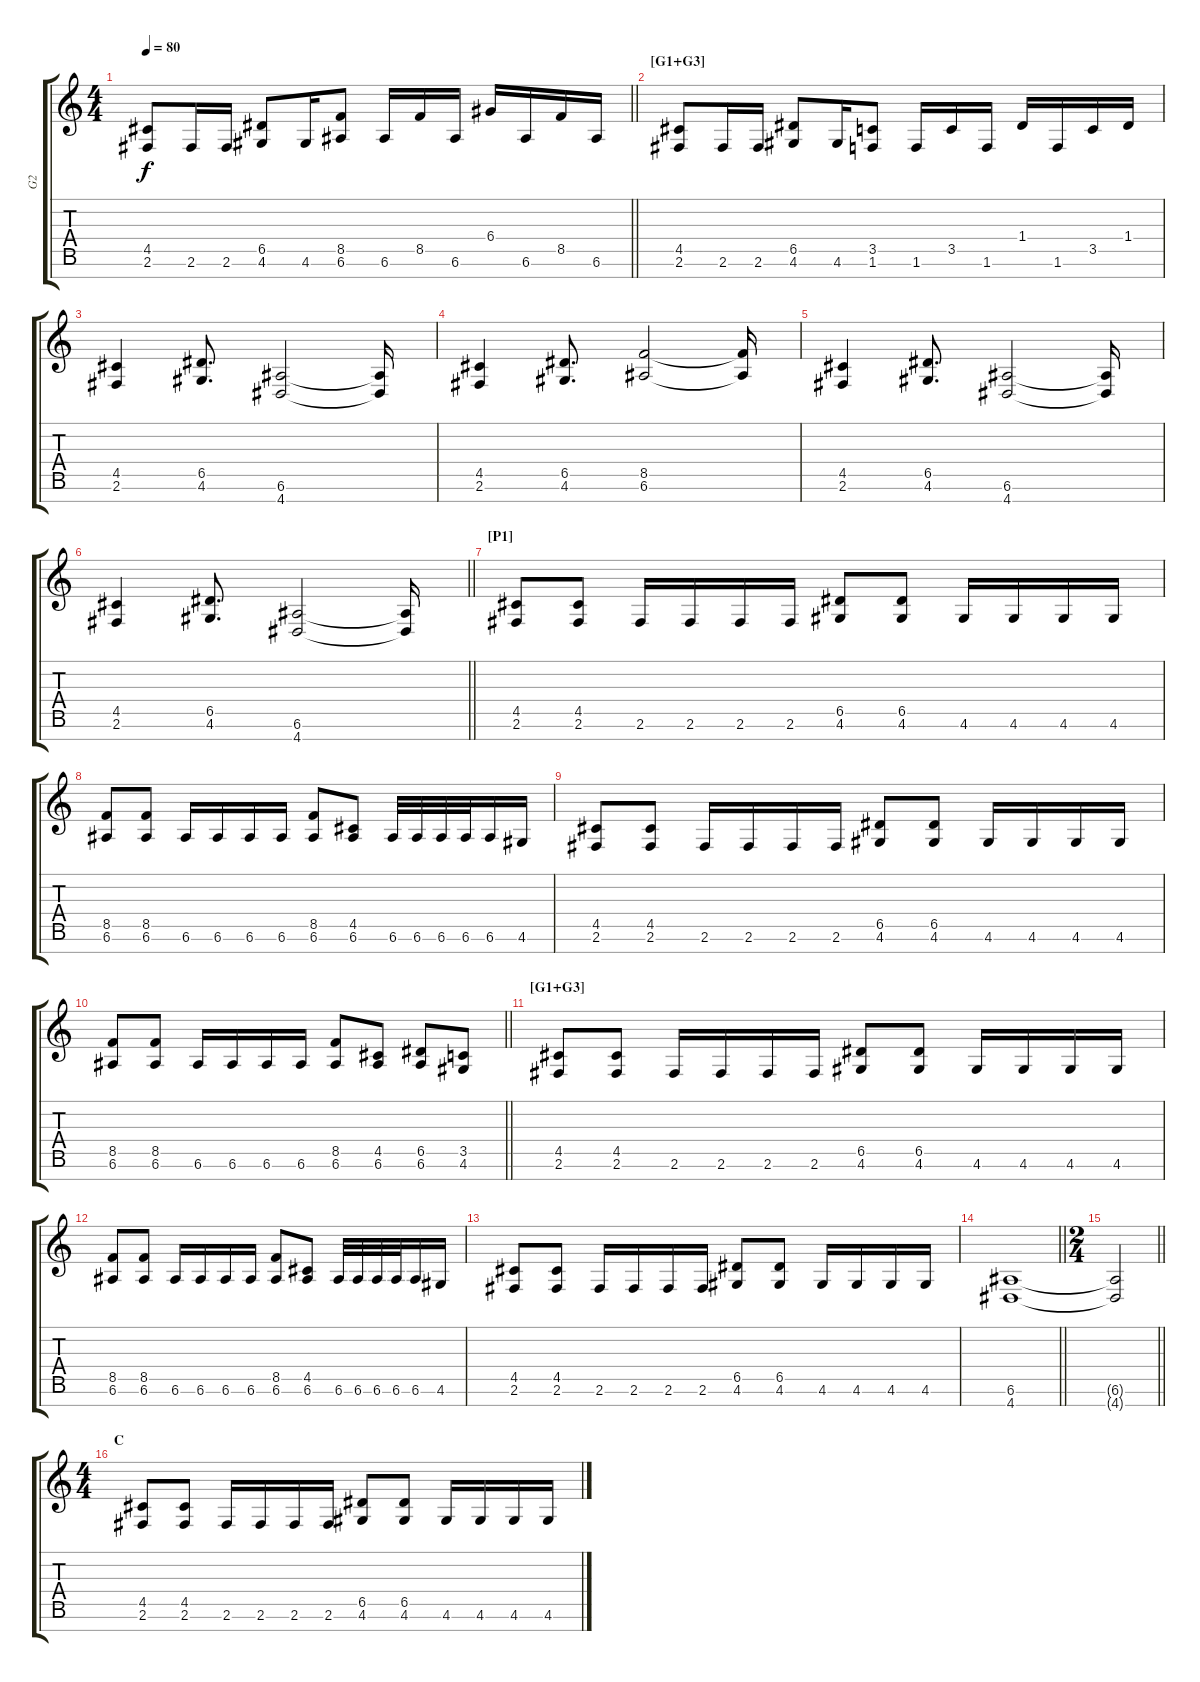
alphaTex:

\track ("G2" "G2") {instrument distortionguitar}
\staff {score tabs}
\tuning (E4 B3 G3 D3 A2 E2 B1) {hide}
\ts (4 4)
\tempo 80
\clef g2
\barLineRight lightlight
\ks c
(4.5 2.6).8{dy f} 2.6.16 2.6.16 (6.5 4.6).8 4.6.16 (8.5 6.6).8 6.6.16 8.5.16 6.6.16 6.4.16 6.6.16 8.5.16 6.6.16 |
\section ("" "[G1+G3]")
(4.5 2.6).8 2.6.16 2.6.16 (6.5 4.6).8 4.6.16 (3.5 1.6).8 1.6.16 3.5.16 1.6.16 1.4.16 1.6.16 3.5.16 1.4.16 |
(4.5 2.6).4 (6.5 4.6).8{d} (6.6 4.7).2 (6.6{t} 4.7{t}).16 |
(4.5 2.6).4 (6.5 4.6).8{d} (8.5 6.6).2 (8.5{t} 6.6{t}).16 |
(4.5 2.6).4 (6.5 4.6).8{d} (6.6 4.7).2 (6.6{t} 4.7{t}).16 |
\barLineRight lightlight
(4.5 2.6).4 (6.5 4.6).8{d} (6.6 4.7).2 (6.6{t} 4.7{t}).16 |
\section ("" "[P1]")
(4.5 2.6).8 (4.5 2.6).8 2.6.16 2.6.16 2.6.16 2.6.16 (6.5 4.6).8 (6.5 4.6).8 4.6.16 4.6.16 4.6.16 4.6.16 |
(8.5 6.6).8 (8.5 6.6).8 6.6.16 6.6.16 6.6.16 6.6.16 (8.5 6.6).8 (4.5 6.6).8 6.6.32 6.6.32 6.6.32 6.6.32 6.6.16 4.6.16 |
(4.5 2.6).8 (4.5 2.6).8 2.6.16 2.6.16 2.6.16 2.6.16 (6.5 4.6).8 (6.5 4.6).8 4.6.16 4.6.16 4.6.16 4.6.16 |
\barLineRight lightlight
(8.5 6.6).8 (8.5 6.6).8 6.6.16 6.6.16 6.6.16 6.6.16 (8.5 6.6).8 (4.5 6.6).8 (6.5 6.6).8 (3.5 4.6).8 |
\section ("" "[G1+G3]")
(4.5 2.6).8 (4.5 2.6).8 2.6.16 2.6.16 2.6.16 2.6.16 (6.5 4.6).8 (6.5 4.6).8 4.6.16 4.6.16 4.6.16 4.6.16 |
(8.5 6.6).8 (8.5 6.6).8 6.6.16 6.6.16 6.6.16 6.6.16 (8.5 6.6).8 (4.5 6.6).8 6.6.32 6.6.32 6.6.32 6.6.32 6.6.16 4.6.16 |
(4.5 2.6).8 (4.5 2.6).8 2.6.16 2.6.16 2.6.16 2.6.16 (6.5 4.6).8 (6.5 4.6).8 4.6.16 4.6.16 4.6.16 4.6.16 |
\barLineRight lightlight
(6.6 4.7).1 |
\ts (2 4)
\section ("" "")
\barLineRight lightlight
(6.6{t} 4.7{t}).2 |
\ts (4 4)
\section ("" "C")
(4.5 2.6).8 (4.5 2.6).8 2.6.16 2.6.16 2.6.16 2.6.16 (6.5 4.6).8 (6.5 4.6).8 4.6.16 4.6.16 4.6.16 4.6.16
